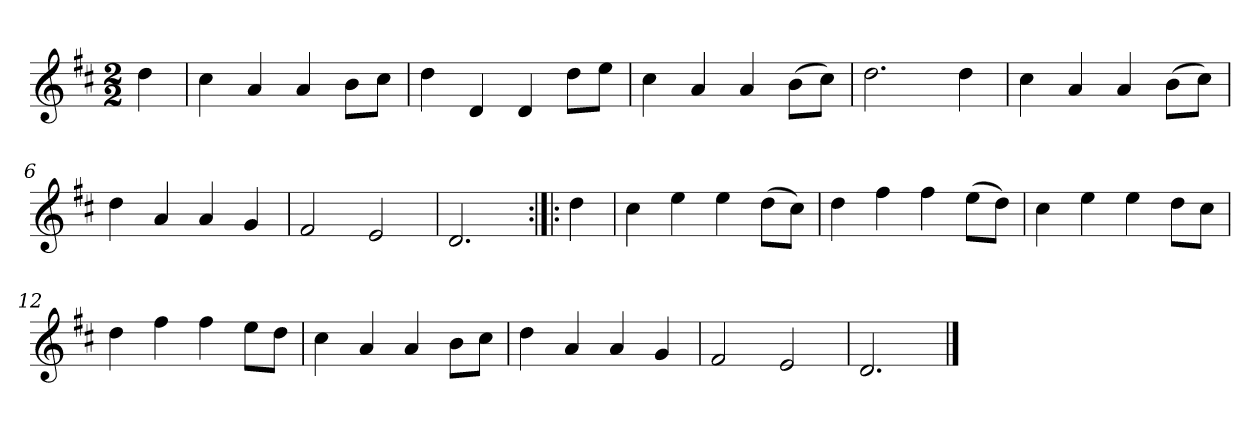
**kern
*part1
*staff1
*clefG2
*k[f#c#]
*D:
*M2/2
*MM120
=
4dd
=1
4cc#
4a
4a
8b\L
8cc#\J
=2
4dd
4d
4d
8dd\L
8ee\J
=3
4cc#
4a
4a
(8b\L
8cc#\J)
=4
2.dd
4dd
=5
4cc#
4a
4a
(8b\L
8cc#\J)
=6
4dd
4a
4a
4g
=7
2f#
2e
=8
2.d
=:|!|:
4dd
=9
4cc#
4ee
4ee
(8dd\L
8cc#\J)
=10
4dd
4ff#
4ff#
(8ee\L
8dd\J)
=11
4cc#
4ee
4ee
8dd\L
8cc#\J
=12
4dd
4ff#
4ff#
8ee\L
8dd\J
=13
4cc#
4a
4a
8b\L
8cc#\J
=14
4dd
4a
4a
4g
=15
2f#
2e
=16
2.d
==
*-
